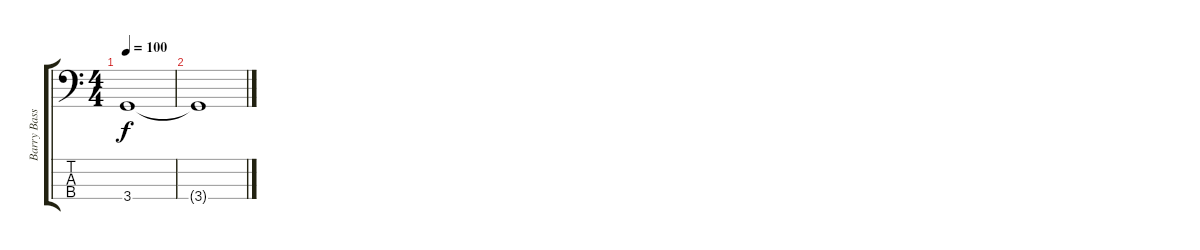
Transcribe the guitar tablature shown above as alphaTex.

\track ("Barry Bass" "Barry Bass") {instrument electricbasspick}
\staff {score tabs}
\tuning (G2 D2 A1 E1) {hide}
\ts (4 4)
\tempo 100
\clef f4
\ks c
3.4.1{dy f} |
3.4{t}.1
